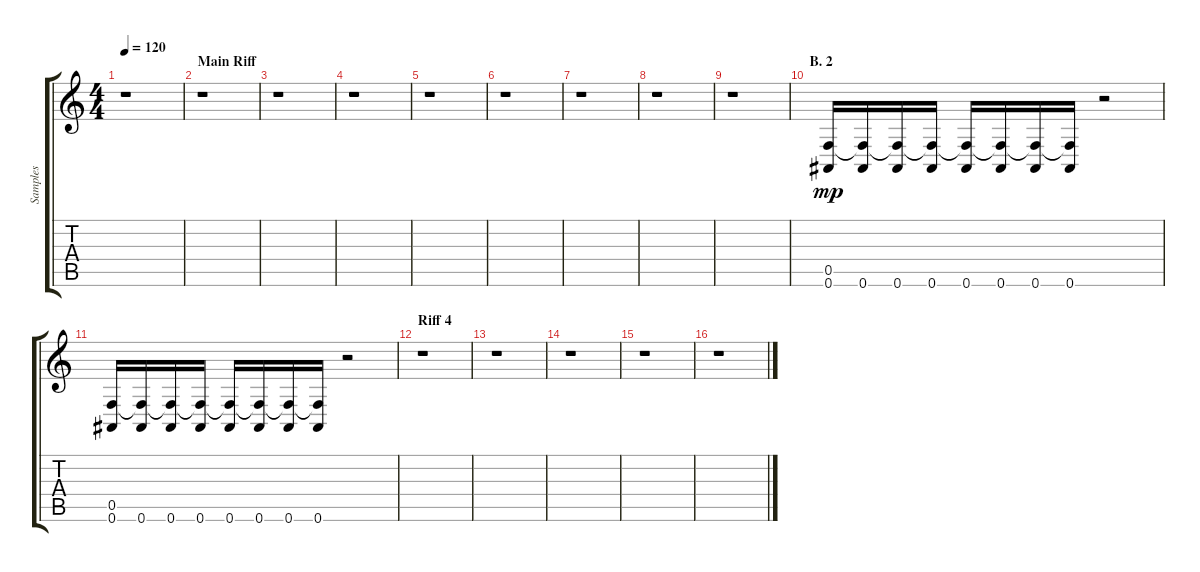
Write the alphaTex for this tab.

\track ("Samples" "Samples") {instrument stringensemble1}
\staff {score tabs}
\tuning (C5 G4 Eb4 Bb3 F3 Bb2) {hide}
\ts (4 4)
\tempo 120
\clef g2
\ks c
r.1{dy f} |
\section ("" "Main Riff")
r.1 |
r.1 |
r.1 |
r.1 |
r.1 |
r.1 |
r.1 |
r.1 |
\section ("" "B. 2")
(0.5 0.6).16{dy mp volume 6 balance 0 instrument lead8bassandlead} (0.5{t} 0.6).16 (0.5{t} 0.6).16 (0.5{t} 0.6).16 (0.5{t} 0.6).16 (0.5{t} 0.6).16 (0.5{t} 0.6).16 (0.5{t} 0.6).16 r.2 |
(0.5 0.6).16{volume 8 balance 0 instrument lead8bassandlead} (0.5{t} 0.6).16 (0.5{t} 0.6).16 (0.5{t} 0.6).16 (0.5{t} 0.6).16 (0.5{t} 0.6).16 (0.5{t} 0.6).16 (0.5{t} 0.6).16 r.2{volume 15 balance 8 instrument pad6metallic} |
\section ("" "Riff 4")
r.1{volume 15 balance 8 instrument pad6metallic} |
r.1 |
r.1 |
r.1 |
r.1
